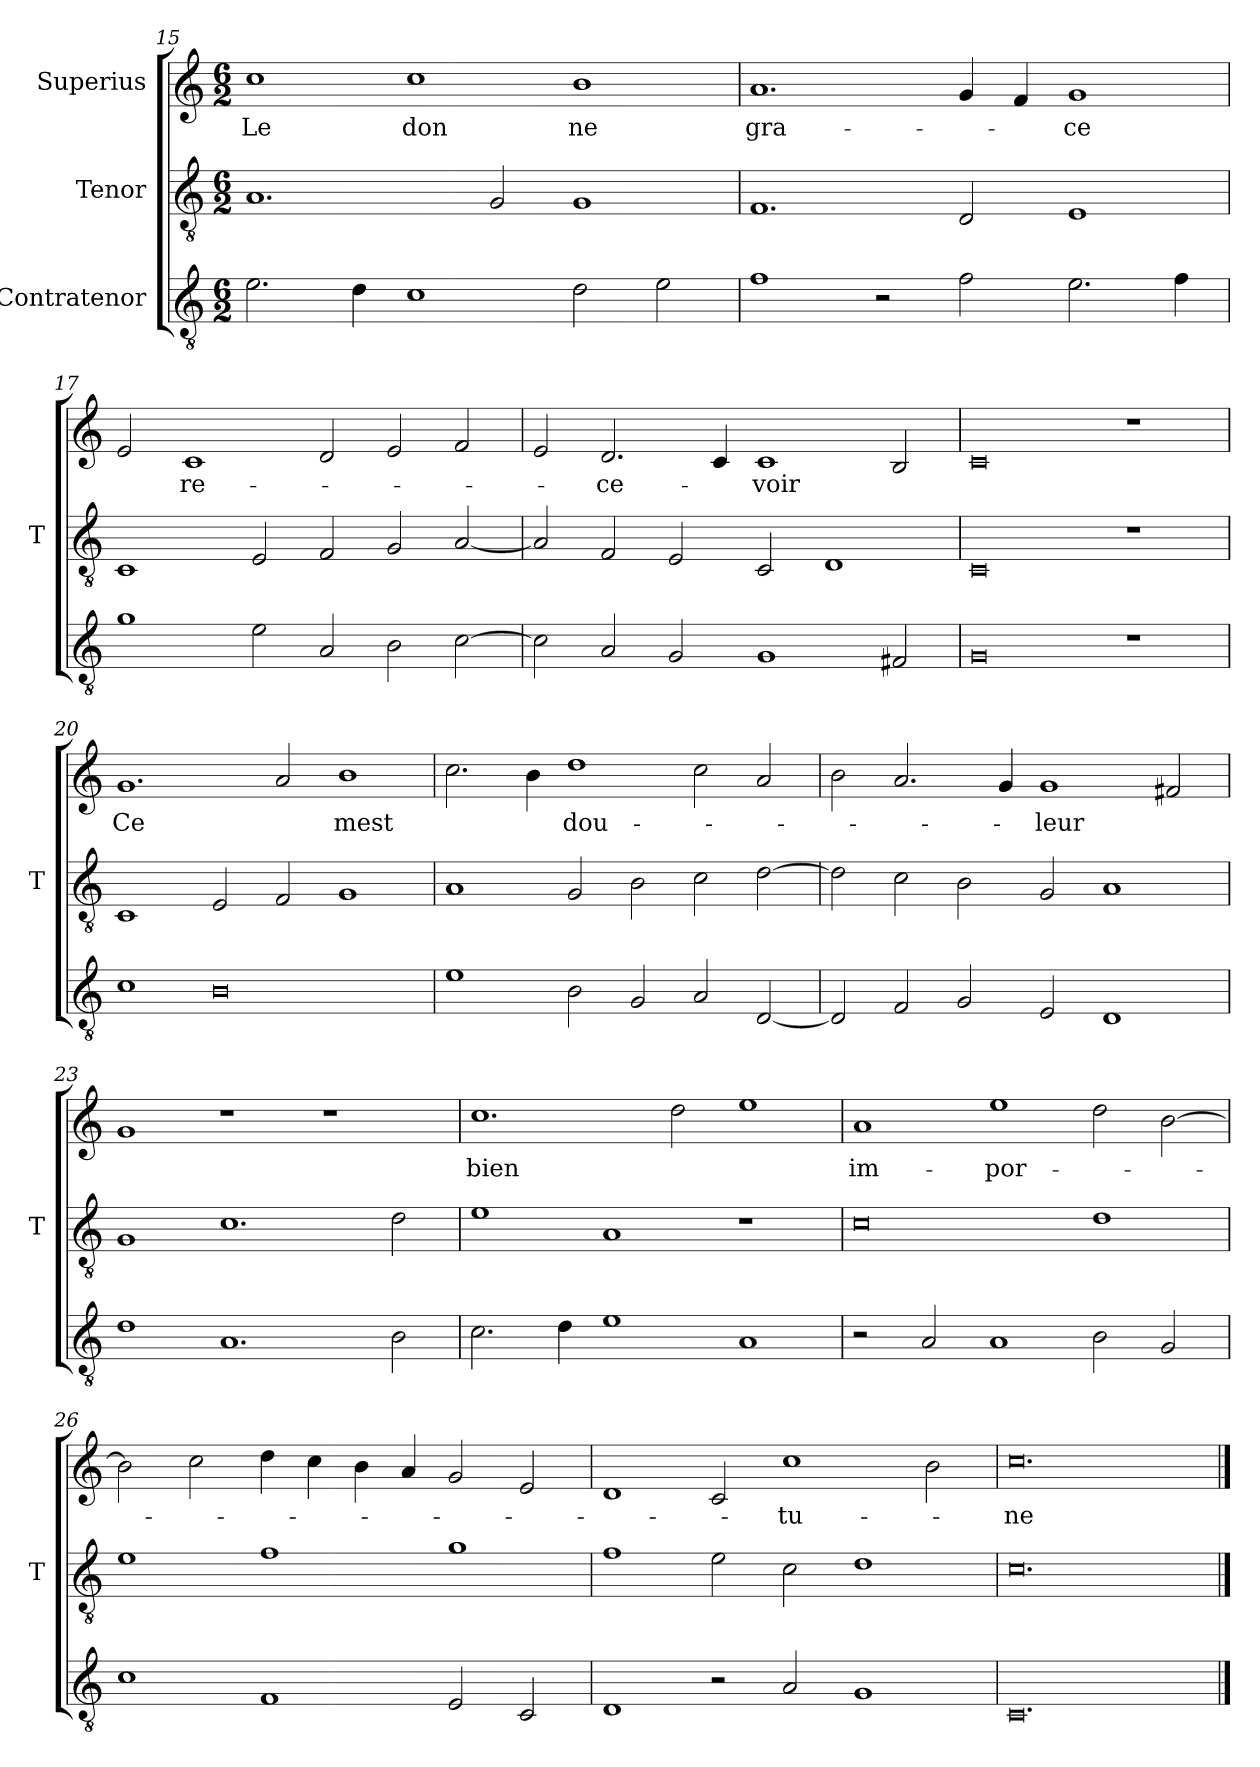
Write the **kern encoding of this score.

**kern	**kern	**kern	**text
*part3	*part2	*part1	*part1
*staff3	*staff2	*staff1	*staff1
*I"Contratenor	*I"Tenor	*I"Superius	*
*	*I'T	*	*
*clefGv2	*clefGv2	*clefG2	*
*M6/2	*M6/2	*M6/2	*
=15	=15	=15	=15
2.e	1.A	1cc	-Le
4d	.	.	.
1c	.	1cc	-don
.	2G	.	.
2d	1G	1b	-ne
2e	.	.	.
=16	=16	=16	=16
1f	1.F	1.a	gra-
2r	.	.	.
2f	2D	4g	.
.	.	4f	.
2.e	1E	1g	-ce
4f	.	.	.
=17	=17	=17	=17
1g	1C	2e	.
.	.	1c	re-
2e	2E	.	.
2A	2F	2d	.
2B	2G	2e	.
[2c	[2A	2f	.
=18	=18	=18	=18
2c]	2A]	2e	.
2A	2F	2.d	-ce-
2G	2E	.	.
.	.	4c	.
1G	2C	1c	-voir
.	1D	.	.
2F#X	.	2B	.
=19	=19	=19	=19
0G	0C	0c	.
1r	1r	1r	.
=20	=20	=20	=20
1c	1C	1.g	-Ce
0B	2E	.	.
.	2F	2a	.
.	1G	1b	-mest
=21	=21	=21	=21
1e	1A	2.cc	.
.	.	4b	.
2B	2G	1dd	dou-
2G	2B	.	.
2A	2c	2cc	.
[2D	[2d	2a	.
=22	=22	=22	=22
2D]	2d]	2b	.
2F	2c	2.a	.
2G	2B	.	.
.	.	4g	.
2E	2G	1g	-leur
1D	1A	.	.
.	.	2f#X	.
=23	=23	=23	=23
1d	1G	1g	.
1.A	1.c	1r	.
.	.	1r	.
2B	2d	.	.
=24	=24	=24	=24
2.c	1e	1.cc	-bien
4d	.	.	.
1e	1A	.	.
.	.	2dd	.
1A	1r	1ee	.
=25	=25	=25	=25
2r	0c	1a	im-
2A	.	.	.
1A	.	1ee	-por-
2B	1d	2dd	.
2G	.	[2b	.
=26	=26	=26	=26
1c	1e	2b]	.
.	.	2cc	.
1F	1f	4dd	.
.	.	4cc	.
.	.	4b	.
.	.	4a	.
2E	1g	2g	.
2C	.	2e	.
=27	=27	=27	=27
1D	1f	1d	.
2r	2e	2c	.
2A	2c	1cc	-tu-
1G	1d	.	.
.	.	2b	.
=28	=28	=28	=28
0.C	0.c	0.cc	-ne
==	==	==	==
*-	*-	*-	*-
